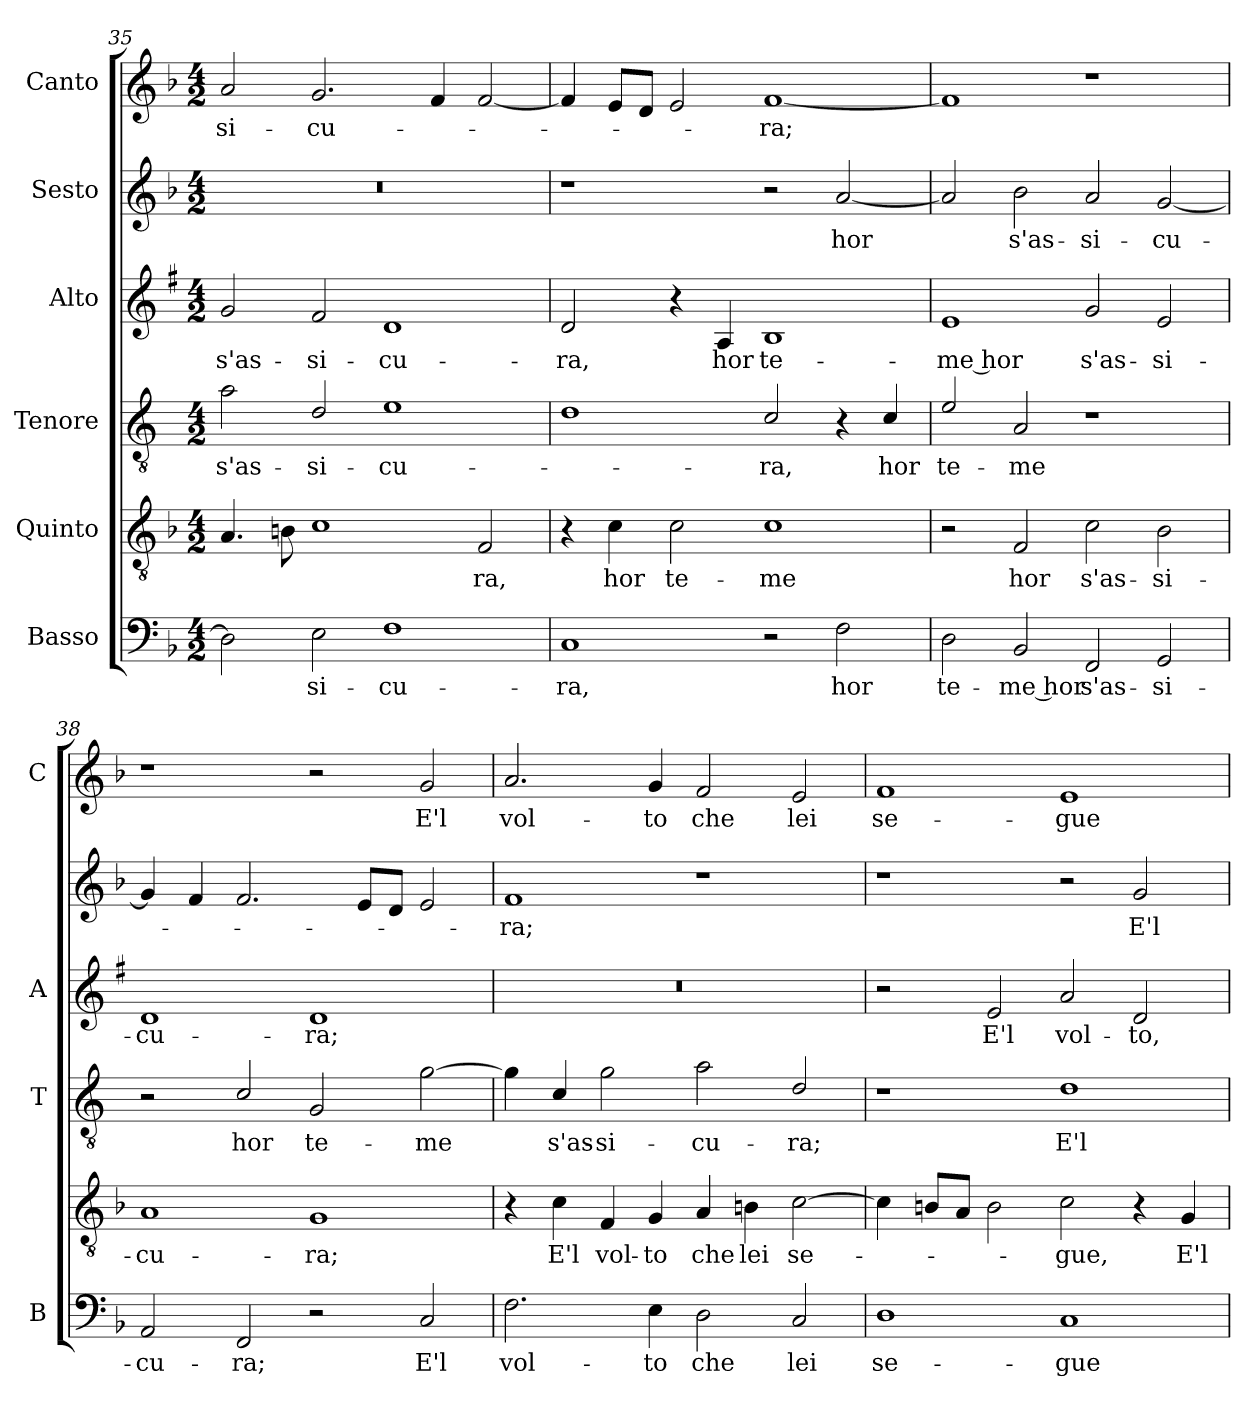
**kern	**text	**kern	**text	**kern	**text	**kern	**text	**kern	**text	**kern	**text
*part6	*part6	*part5	*part5	*part4	*part4	*part3	*part3	*part2	*part2	*part1	*part1
*staff6	*staff6	*staff5	*staff5	*staff4	*staff4	*staff3	*staff3	*staff2	*staff2	*staff1	*staff1
*I"Basso	*	*I"Quinto	*	*I"Tenore	*	*I"Alto	*	*I"Sesto	*	*I"Canto	*
*I'B	*	*	*	*I'T	*	*I'A	*	*	*	*I'C	*
*clefF4	*	*clefGv2	*	*clefGv2	*	*clefG2	*	*clefG2	*	*clefG2	*
*	*	*	*	*ITrd4c7	*	*ITrd1c2	*	*	*	*	*
*k[b-]	*	*k[b-]	*	*k[b-]	*	*k[b-]	*	*k[b-]	*	*k[b-]	*
*F:	*	*F:	*	*F:	*	*F:	*	*F:	*	*F:	*
*M4/2	*	*M4/2	*	*M4/2	*	*M4/2	*	*M4/2	*	*M4/2	*
=35	=35	=35	=35	=35	=35	=35	=35	=35	=35	=35	=35
!	!	!	!	!	!LO:LY:b	!	!LO:LY:b	!	!	!	!LO:LY:b
2D\]	.	4.A/	.	2d\	s'as-	2f/	s'as-	0r	.	2a/	-si-
.	.	8Bn\	.	.	.	.	.	.	.	.	.
!	!LO:LY:b	!	!	!	!LO:LY:b	!	!LO:LY:b	!	!	!	!LO:LY:b
2E\	-si-	1c	.	2G/	-si-	2e/	-si-	.	.	2.g/	-cu-
!	!LO:LY:b	!	!	!	!LO:LY:b	!	!LO:LY:b	!	!	!	!
1F	-cu-	.	.	1A	-cu-	1c	-cu-	.	.	.	.
.	.	.	.	.	.	.	.	.	.	4f/	.
!	!	!	!LO:LY:b	!	!	!	!	!	!	!	!
.	.	2F/	-ra,	.	.	.	.	.	.	[2f/	.
!!LO:LB:g=z
=36	=36	=36	=36	=36	=36	=36	=36	=36	=36	=36	=36
!	!LO:LY:b	!	!	!	!	!	!LO:LY:b	!	!	!	!
1C	-ra,	4r	.	1G	.	2c/	-ra,	1r	.	4f/]	.
!	!	!	!LO:LY:b	!	!	!	!	!	!	!	!
.	.	4c\	hor	.	.	.	.	.	.	8e/L	.
.	.	.	.	.	.	.	.	.	.	8d/J	.
!	!	!	!LO:LY:b	!	!	!	!	!	!	!	!
.	.	2c\	te-	.	.	4r	.	.	.	2e/	.
!	!	!	!	!	!	!	!LO:LY:b	!	!	!	!
.	.	.	.	.	.	4G/	hor	.	.	.	.
!	!	!	!LO:LY:b	!	!LO:LY:b	!	!LO:LY:b	!	!	!	!LO:LY:b
2r	.	1c	-me	2F/	-ra,	1A	te-	2r	.	[1f	-ra;
!	!LO:LY:b	!	!	!	!	!	!	!	!LO:LY:b	!	!
2F\	hor	.	.	4r	.	.	.	[2a/	hor	.	.
!	!	!	!	!	!LO:LY:b	!	!	!	!	!	!
.	.	.	.	4F/	hor	.	.	.	.	.	.
=37	=37	=37	=37	=37	=37	=37	=37	=37	=37	=37	=37
!	!LO:LY:b	!	!	!	!LO:LY:b	!	!LO:LY:b	!	!	!	!
2D\	te-	2r	.	2A/	te-	1d	-me hor	2a/]	.	1f]	.
!	!LO:LY:b	!	!LO:LY:b	!	!LO:LY:b	!	!	!	!LO:LY:b	!	!
2BB-/	-me hor	2F/	hor	2D/	-me	.	.	2b-\	s'as-	.	.
!	!LO:LY:b	!	!LO:LY:b	!	!	!	!LO:LY:b	!	!LO:LY:b	!	!
2FF/	s'as-	2c\	s'as-	1r	.	2f/	s'as-	2a/	-si-	1r	.
!	!LO:LY:b	!	!LO:LY:b	!	!	!	!LO:LY:b	!	!LO:LY:b	!	!
2GG/	-si-	2B-\	-si-	.	.	2d/	-si-	[2g/	-cu-	.	.
=38	=38	=38	=38	=38	=38	=38	=38	=38	=38	=38	=38
!	!LO:LY:b	!	!LO:LY:b	!	!	!	!LO:LY:b	!	!	!	!
2AA/	-cu-	1A	-cu-	2r	.	1c	-cu-	4g/]	.	1r	.
.	.	.	.	.	.	.	.	4f/	.	.	.
!	!LO:LY:b	!	!	!	!LO:LY:b	!	!	!	!	!	!
2FF/	-ra;	.	.	2F/	hor	.	.	2.f/	.	.	.
!	!	!	!LO:LY:b	!	!LO:LY:b	!	!LO:LY:b	!	!	!	!
2r	.	1G	-ra;	2C/	te-	1c	-ra;	.	.	2r	.
.	.	.	.	.	.	.	.	8e/L	.	.	.
.	.	.	.	.	.	.	.	8d/J	.	.	.
!	!LO:LY:b	!	!	!	!LO:LY:b	!	!	!	!	!	!LO:LY:b
2C/	E'l	.	.	[2c\	-me	.	.	2e/	.	2g/	E'l
=39	=39	=39	=39	=39	=39	=39	=39	=39	=39	=39	=39
!	!LO:LY:b	!	!	!	!	!	!	!	!LO:LY:b	!	!LO:LY:b
2.F\	vol-	4r	.	4c\]	.	0r	.	1f	-ra;	2.a/	vol-
!	!	!	!LO:LY:b	!	!LO:LY:b	!	!	!	!	!	!
.	.	4c\	E'l	4F/	s'as-	.	.	.	.	.	.
!	!	!	!LO:LY:b	!	!LO:LY:b	!	!	!	!	!	!
.	.	4F/	vol-	2c\	-si-	.	.	.	.	.	.
!	!LO:LY:b	!	!LO:LY:b	!	!	!	!	!	!	!	!LO:LY:b
4E\	-to	4G/	-to	.	.	.	.	.	.	4g/	-to
!	!LO:LY:b	!	!LO:LY:b	!	!LO:LY:b	!	!	!	!	!	!LO:LY:b
2D\	che	4A/	che	2d\	-cu-	.	.	1r	.	2f/	che
!	!	!	!LO:LY:b	!	!	!	!	!	!	!	!
.	.	4Bn\	lei	.	.	.	.	.	.	.	.
!	!LO:LY:b	!	!LO:LY:b	!	!LO:LY:b	!	!	!	!	!	!LO:LY:b
2C/	lei	[2c\	se-	2G/	-ra;	.	.	.	.	2e/	lei
!!LO:LB:g=z
=40	=40	=40	=40	=40	=40	=40	=40	=40	=40	=40	=40
!	!LO:LY:b	!	!	!	!	!	!	!	!	!	!LO:LY:b
1D	se-	4c\]	.	1r	.	2r	.	1r	.	1f	se-
.	.	8Bn/L	.	.	.	.	.	.	.	.	.
.	.	8A/J	.	.	.	.	.	.	.	.	.
!	!	!	!	!	!	!	!LO:LY:b	!	!	!	!
.	.	2B\	.	.	.	2d/	E'l	.	.	.	.
!	!LO:LY:b	!	!LO:LY:b	!	!LO:LY:b	!	!LO:LY:b	!	!	!	!LO:LY:b
1C	-gue	2c\	-gue,	1G	E'l	2g/	vol-	2r	.	1e	-gue
!	!	!	!	!	!	!	!LO:LY:b	!	!LO:LY:b	!	!
.	.	4r	.	.	.	2c/	-to,	2g/	E'l	.	.
!	!	!	!LO:LY:b	!	!	!	!	!	!	!	!
.	.	4G/	E'l	.	.	.	.	.	.	.	.
=	=	=	=	=	=	=	=	=	=	=	=
*-	*-	*-	*-	*-	*-	*-	*-	*-	*-	*-	*-
